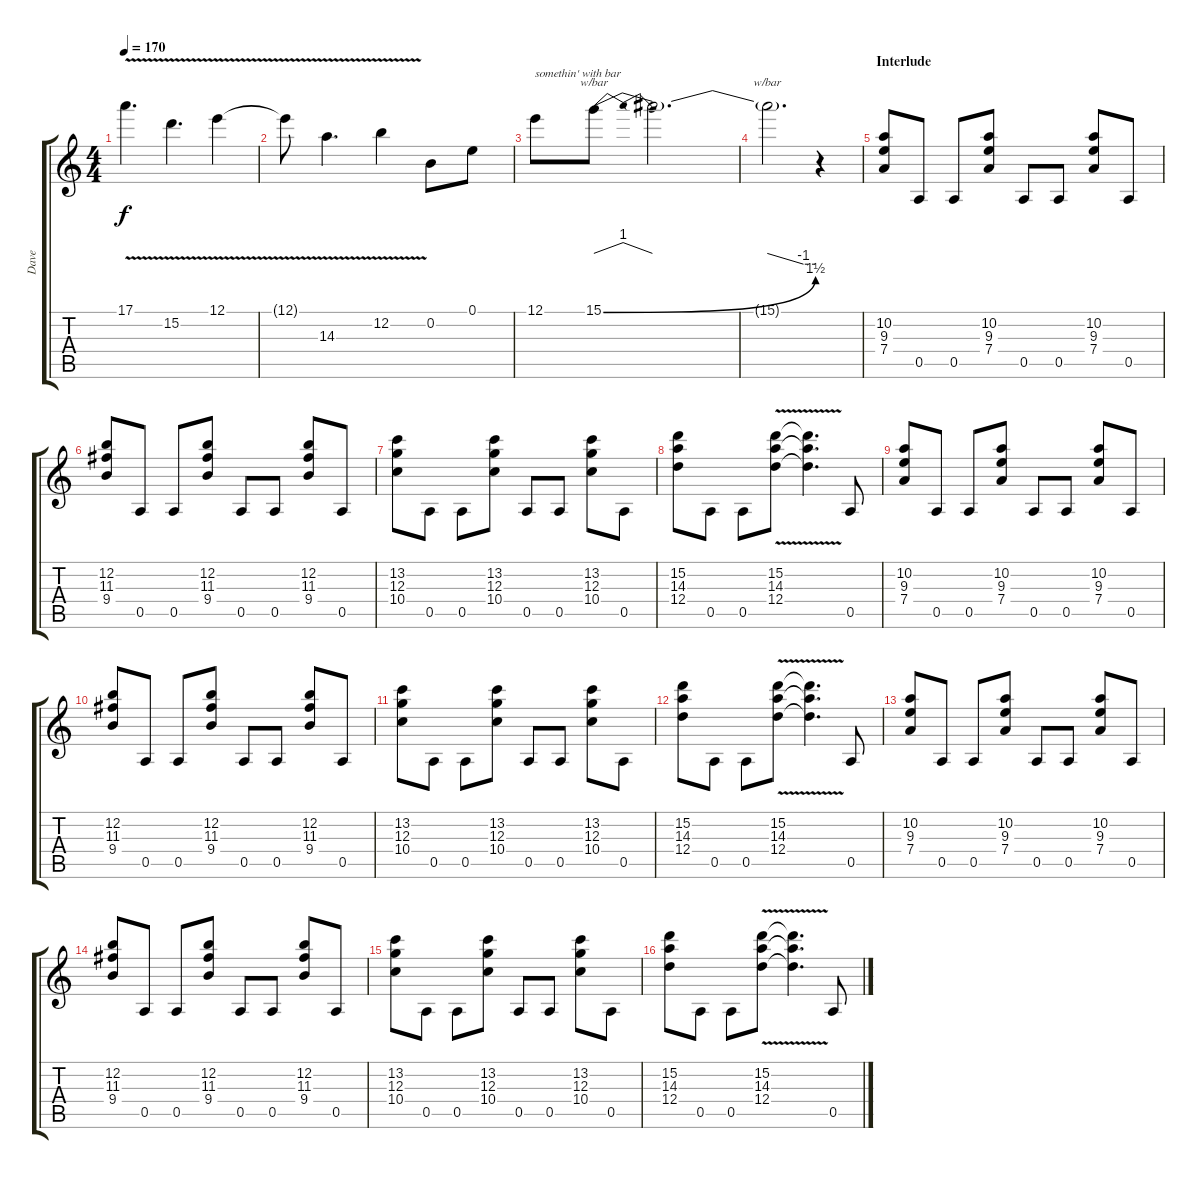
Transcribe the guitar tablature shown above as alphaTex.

\track ("Dave" "Dave") {instrument distortionguitar}
\staff {score tabs}
\tuning (E4 B3 G3 D3 A2 E2) {hide}
\ts (4 4)
\tempo 170
\clef g2
\ks c
17.1{v}.4{d dy f} 15.2{v}.4{d} 12.1{v}.4 |
12.1{t}.8 14.3{v}.4{d} 12.2{v}.4 0.2.8 0.1.8 |
12.1.8{txt "somethin' with bar"} 15.1{be (bend 0 0 60 6)}.8{tbe (dip default 0 0 30 4 60 0)} 15.1{t}.2{d} |
15.1{t}.2{d tbe (custom default 0 0 45 -4 60 -4)} r.4 |
\section ("" "Interlude")
(10.2 9.3 7.4).8{volume 10} 0.5.8 0.5.8 (10.2 9.3 7.4).8 0.5.8 0.5.8 (10.2 9.3 7.4).8 0.5.8 |
(12.2 11.3 9.4).8 0.5.8 0.5.8 (12.2 11.3 9.4).8 0.5.8 0.5.8 (12.2 11.3 9.4).8 0.5.8 |
(13.2 12.3 10.4).8 0.5.8 0.5.8 (13.2 12.3 10.4).8 0.5.8 0.5.8 (13.2 12.3 10.4).8 0.5.8 |
(15.2 14.3 12.4).8 0.5.8 0.5.8 (15.2 14.3 12.4{v}).8 (15.2{t} 14.3{t} 12.4{t}).4{d} 0.5.8 |
(10.2 9.3 7.4).8{volume 10} 0.5.8 0.5.8 (10.2 9.3 7.4).8 0.5.8 0.5.8 (10.2 9.3 7.4).8 0.5.8 |
(12.2 11.3 9.4).8 0.5.8 0.5.8 (12.2 11.3 9.4).8 0.5.8 0.5.8 (12.2 11.3 9.4).8 0.5.8 |
(13.2 12.3 10.4).8 0.5.8 0.5.8 (13.2 12.3 10.4).8 0.5.8 0.5.8 (13.2 12.3 10.4).8 0.5.8 |
(15.2 14.3 12.4).8 0.5.8 0.5.8 (15.2 14.3 12.4{v}).8 (15.2{t} 14.3{t} 12.4{t}).4{d} 0.5.8 |
(10.2 9.3 7.4).8{volume 10} 0.5.8 0.5.8 (10.2 9.3 7.4).8 0.5.8 0.5.8 (10.2 9.3 7.4).8 0.5.8 |
(12.2 11.3 9.4).8 0.5.8 0.5.8 (12.2 11.3 9.4).8 0.5.8 0.5.8 (12.2 11.3 9.4).8 0.5.8 |
(13.2 12.3 10.4).8 0.5.8 0.5.8 (13.2 12.3 10.4).8 0.5.8 0.5.8 (13.2 12.3 10.4).8 0.5.8 |
(15.2 14.3 12.4).8 0.5.8 0.5.8 (15.2 14.3 12.4{v}).8 (15.2{t} 14.3{t} 12.4{t}).4{d} 0.5.8
